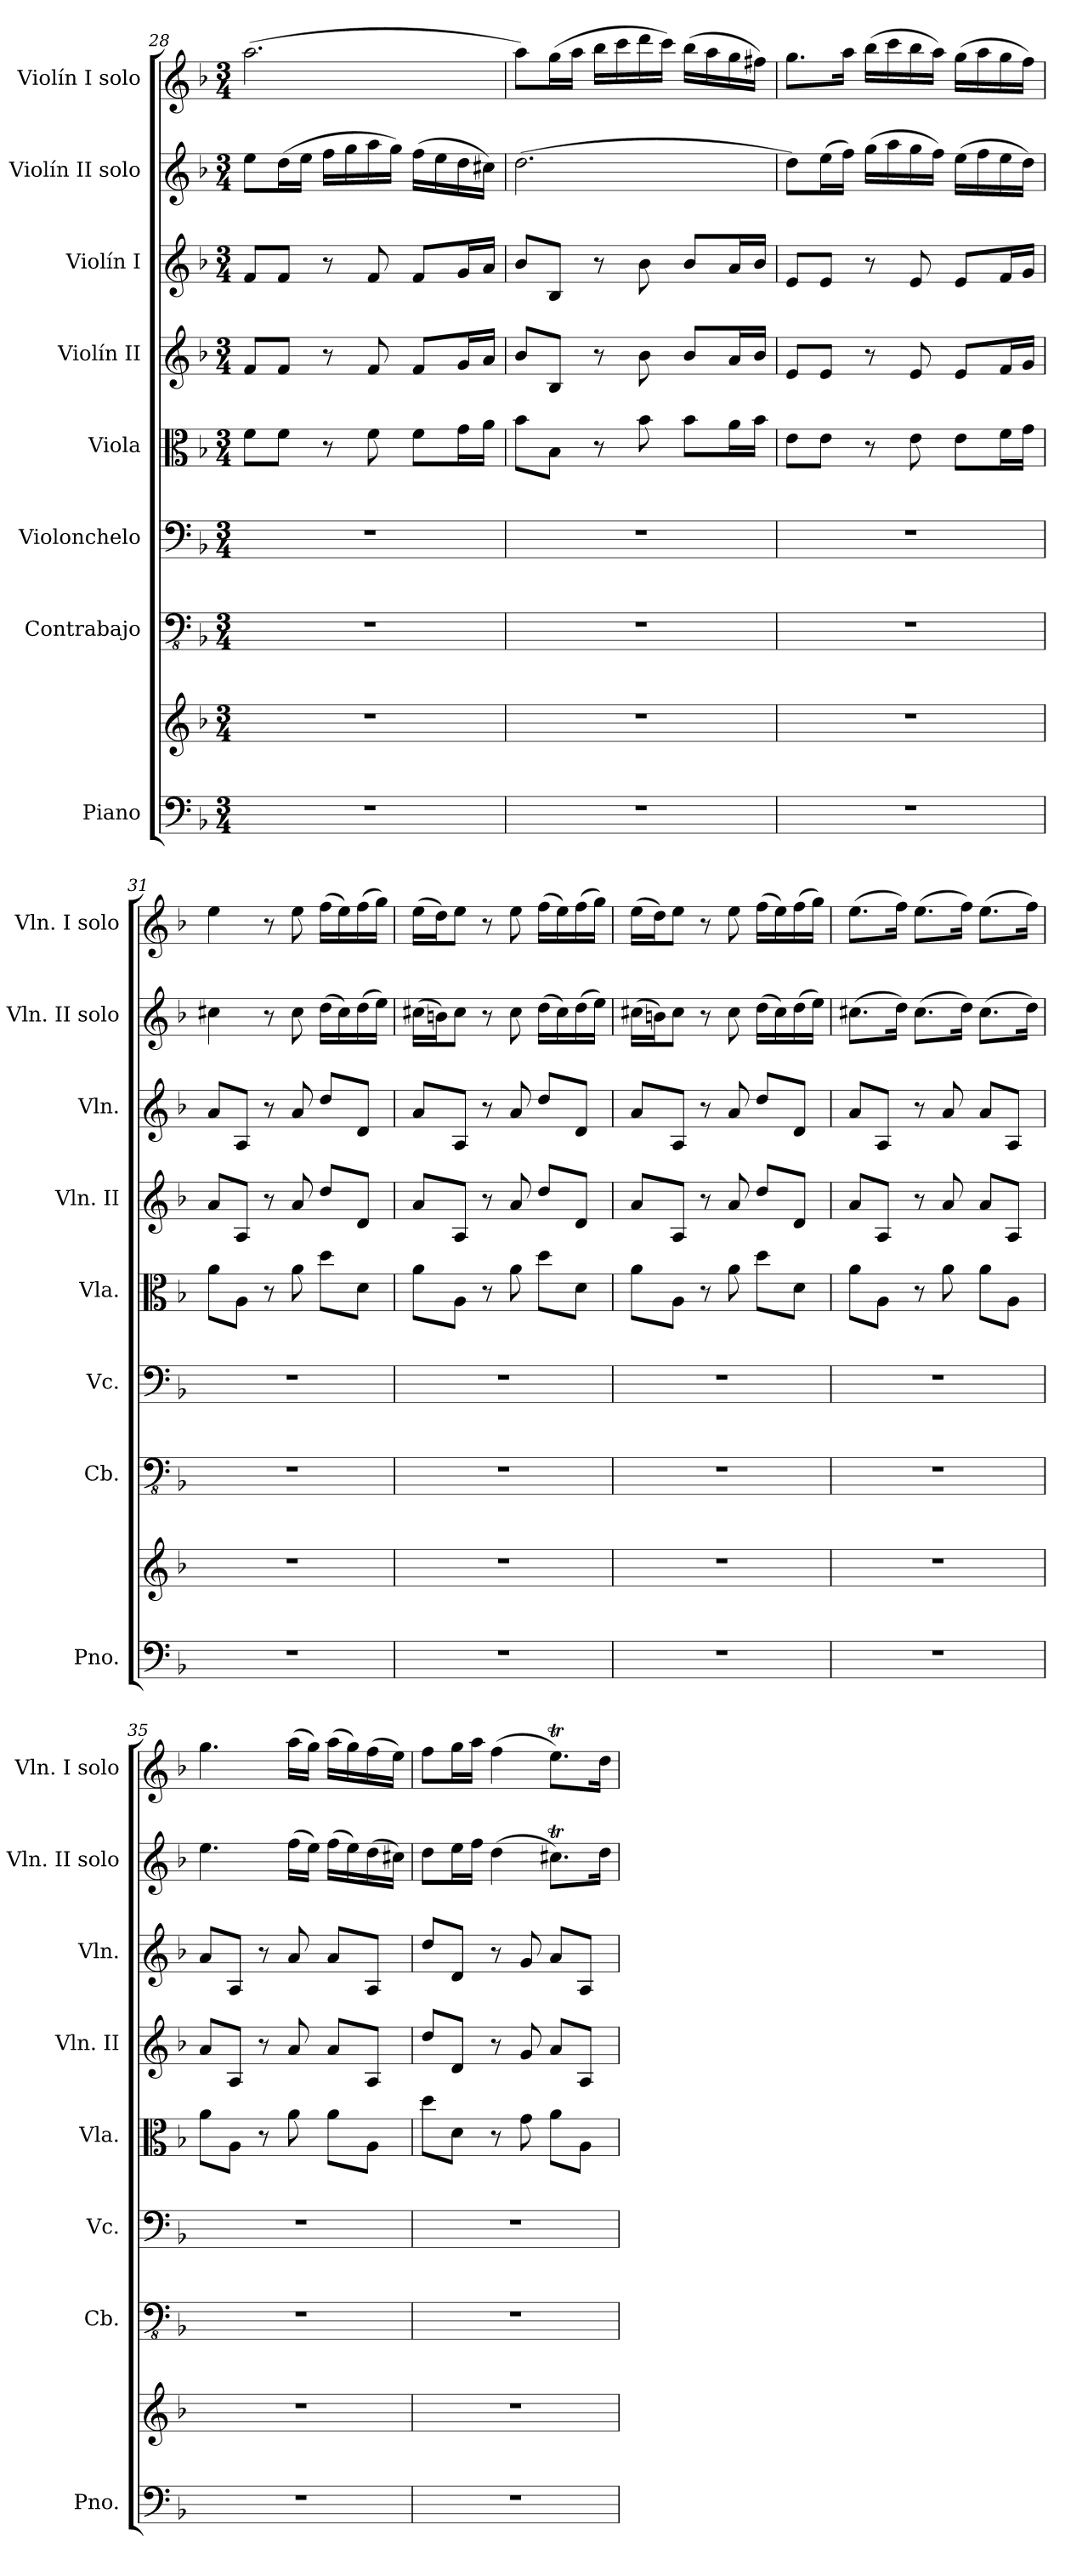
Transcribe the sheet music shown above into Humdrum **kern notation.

**kern	**kern	**kern	**kern	**kern	**kern	**kern	**kern	**kern
*part8	*part8	*part7	*part6	*part5	*part4	*part3	*part2	*part1
*staff9	*staff8	*staff7	*staff6	*staff5	*staff4	*staff3	*staff2	*staff1
*I"Piano	*	*I"Contrabajo	*I"Violonchelo	*I"Viola	*I"Violín II	*I"Violín I	*I"Violín II solo	*I"Violín I solo
*I'Pno.	*	*I'Cb.	*I'Vc.	*I'Vla.	*I'Vln. II	*I'Vln.	*I'Vln. II solo	*I'Vln. I solo
*clefF4	*clefG2	*clefFv4	*clefF4	*clefC3	*clefG2	*clefG2	*clefG2	*clefG2
*	*	*ITrd7c12	*	*	*	*	*	*
*k[b-]	*k[b-]	*k[b-]	*k[b-]	*k[b-]	*k[b-]	*k[b-]	*k[b-]	*k[b-]
*M3/4	*M3/4	*M3/4	*M3/4	*M3/4	*M3/4	*M3/4	*M3/4	*M3/4
=28	=28	=28	=28	=28	=28	=28	=28	=28
2.r	2.r	2.r	2.r	8f\L	8f/L	8f/L	8ee\L	(>2.aa\
.	.	.	.	8f\J	8f/J	8f/J	(>16dd\L	.
.	.	.	.	.	.	.	16ee\JJ	.
.	.	.	.	8r	8r	8r	16ff\LL	.
.	.	.	.	.	.	.	16gg\	.
.	.	.	.	8f\	8f/	8f/	16aa\	.
.	.	.	.	.	.	.	16gg\JJ)	.
.	.	.	.	8f\L	8f/L	8f/L	(>16ff\LL	.
.	.	.	.	.	.	.	16ee\	.
.	.	.	.	16g\L	16g/L	16g/L	16dd\	.
.	.	.	.	16a\JJ	16a/JJ	16a/JJ	16cc#X\JJ)	.
!!LO:LB:g=z
=29	=29	=29	=29	=29	=29	=29	=29	=29
2.r	2.r	2.r	2.r	8b-\L	8b-/L	8b-/L	(>2.dd\	8aa\L)
.	.	.	.	8B-\J	8B-/J	8B-/J	.	(>16gg\L
.	.	.	.	.	.	.	.	16aa\JJ
.	.	.	.	8r	8r	8r	.	16bb-\LL
.	.	.	.	.	.	.	.	16ccc\
.	.	.	.	8b-\	8b-\	8b-\	.	16ddd\
.	.	.	.	.	.	.	.	16ccc\JJ)
.	.	.	.	8b-\L	8b-/L	8b-/L	.	(>16bb-\LL
.	.	.	.	.	.	.	.	16aa\
.	.	.	.	16a\L	16a/L	16a/L	.	16gg\
.	.	.	.	16b-\JJ	16b-/JJ	16b-/JJ	.	16ff#X\JJ)
=30	=30	=30	=30	=30	=30	=30	=30	=30
2.r	2.r	2.r	2.r	8e\L	8e/L	8e/L	8dd\L)	8.gg\L
.	.	.	.	8e\J	8e/J	8e/J	(>16ee\L	.
.	.	.	.	.	.	.	16ff\JJ)	16aa\Jk
.	.	.	.	8r	8r	8r	(>16gg\LL	(>16bb-\LL
.	.	.	.	.	.	.	16aa\	16ccc\
.	.	.	.	8e\	8e/	8e/	16gg\	16bb-\
.	.	.	.	.	.	.	16ff\JJ)	16aa\JJ)
.	.	.	.	8e\L	8e/L	8e/L	(>16ee\LL	(>16gg\LL
.	.	.	.	.	.	.	16ff\	16aa\
.	.	.	.	16f\L	16f/L	16f/L	16ee\	16gg\
.	.	.	.	16g\JJ	16g/JJ	16g/JJ	16dd\JJ)	16ff\JJ)
=31	=31	=31	=31	=31	=31	=31	=31	=31
2.r	2.r	2.r	2.r	8a\L	8a/L	8a/L	4cc#X\	4ee\
.	.	.	.	8A\J	8A/J	8A/J	.	.
.	.	.	.	8r	8r	8r	8r	8r
.	.	.	.	8a\	8a/	8a/	8cc#\	8ee\
.	.	.	.	8dd\L	8dd/L	8dd/L	(>16dd\LL	(>16ff\LL
.	.	.	.	.	.	.	16cc#\)	16ee\)
.	.	.	.	8d\J	8d/J	8d/J	(>16dd\	(>16ff\
.	.	.	.	.	.	.	16ee\JJ)	16gg\JJ)
=32	=32	=32	=32	=32	=32	=32	=32	=32
2.r	2.r	2.r	2.r	8a\L	8a/L	8a/L	(>16cc#X\LL	(>16ee\LL
.	.	.	.	.	.	.	16bn\J)	16dd\J)
.	.	.	.	8A\J	8A/J	8A/J	8cc#\J	8ee\J
.	.	.	.	8r	8r	8r	8r	8r
.	.	.	.	8a\	8a/	8a/	8cc#\	8ee\
.	.	.	.	8dd\L	8dd/L	8dd/L	(>16dd\LL	(>16ff\LL
.	.	.	.	.	.	.	16cc#\)	16ee\)
.	.	.	.	8d\J	8d/J	8d/J	(>16dd\	(>16ff\
.	.	.	.	.	.	.	16ee\JJ)	16gg\JJ)
!!LO:PB:g=z
=33	=33	=33	=33	=33	=33	=33	=33	=33
2.r	2.r	2.r	2.r	8a\L	8a/L	8a/L	(>16cc#X\LL	(>16ee\LL
.	.	.	.	.	.	.	16bn\J)	16dd\J)
.	.	.	.	8A\J	8A/J	8A/J	8cc#\J	8ee\J
.	.	.	.	8r	8r	8r	8r	8r
.	.	.	.	8a\	8a/	8a/	8cc#\	8ee\
.	.	.	.	8dd\L	8dd/L	8dd/L	(>16dd\LL	(>16ff\LL
.	.	.	.	.	.	.	16cc#\)	16ee\)
.	.	.	.	8d\J	8d/J	8d/J	(>16dd\	(>16ff\
.	.	.	.	.	.	.	16ee\JJ)	16gg\JJ)
=34	=34	=34	=34	=34	=34	=34	=34	=34
2.r	2.r	2.r	2.r	8a\L	8a/L	8a/L	(>8.cc#X\L	(>8.ee\L
.	.	.	.	8A\J	8A/J	8A/J	.	.
.	.	.	.	.	.	.	16dd\Jk)	16ff\Jk)
.	.	.	.	8r	8r	8r	(>8.cc#\L	(>8.ee\L
.	.	.	.	8a\	8a/	8a/	.	.
.	.	.	.	.	.	.	16dd\Jk)	16ff\Jk)
.	.	.	.	8a\L	8a/L	8a/L	(>8.cc#\L	(>8.ee\L
.	.	.	.	8A\J	8A/J	8A/J	.	.
.	.	.	.	.	.	.	16dd\Jk)	16ff\Jk)
=35	=35	=35	=35	=35	=35	=35	=35	=35
2.r	2.r	2.r	2.r	8a\L	8a/L	8a/L	4.ee\	4.gg\
.	.	.	.	8A\J	8A/J	8A/J	.	.
.	.	.	.	8r	8r	8r	.	.
.	.	.	.	8a\	8a/	8a/	(>16ff\LL	(>16aa\LL
.	.	.	.	.	.	.	16ee\JJ)	16gg\JJ)
.	.	.	.	8a\L	8a/L	8a/L	(>16ff\LL	(>16aa\LL
.	.	.	.	.	.	.	16ee\)	16gg\)
.	.	.	.	8A\J	8A/J	8A/J	(>16dd\	(>16ff\
.	.	.	.	.	.	.	16cc#X\JJ)	16ee\JJ)
=36	=36	=36	=36	=36	=36	=36	=36	=36
2.r	2.r	2.r	2.r	8dd\L	8dd/L	8dd/L	8dd\L	8ff\L
.	.	.	.	8d\J	8d/J	8d/J	16ee\L	16gg\L
.	.	.	.	.	.	.	16ff\JJ	16aa\JJ
.	.	.	.	8r	8r	8r	(>4dd\	(>4ff\
.	.	.	.	8g\	8g/	8g/	.	.
.	.	.	.	8a\L	8a/L	8a/L	8.cc#Xt\L)	8.eet\L)
.	.	.	.	8A\J	8A/J	8A/J	.	.
.	.	.	.	.	.	.	16dd\Jk	16dd\Jk
=	=	=	=	=	=	=	=	=
*-	*-	*-	*-	*-	*-	*-	*-	*-
